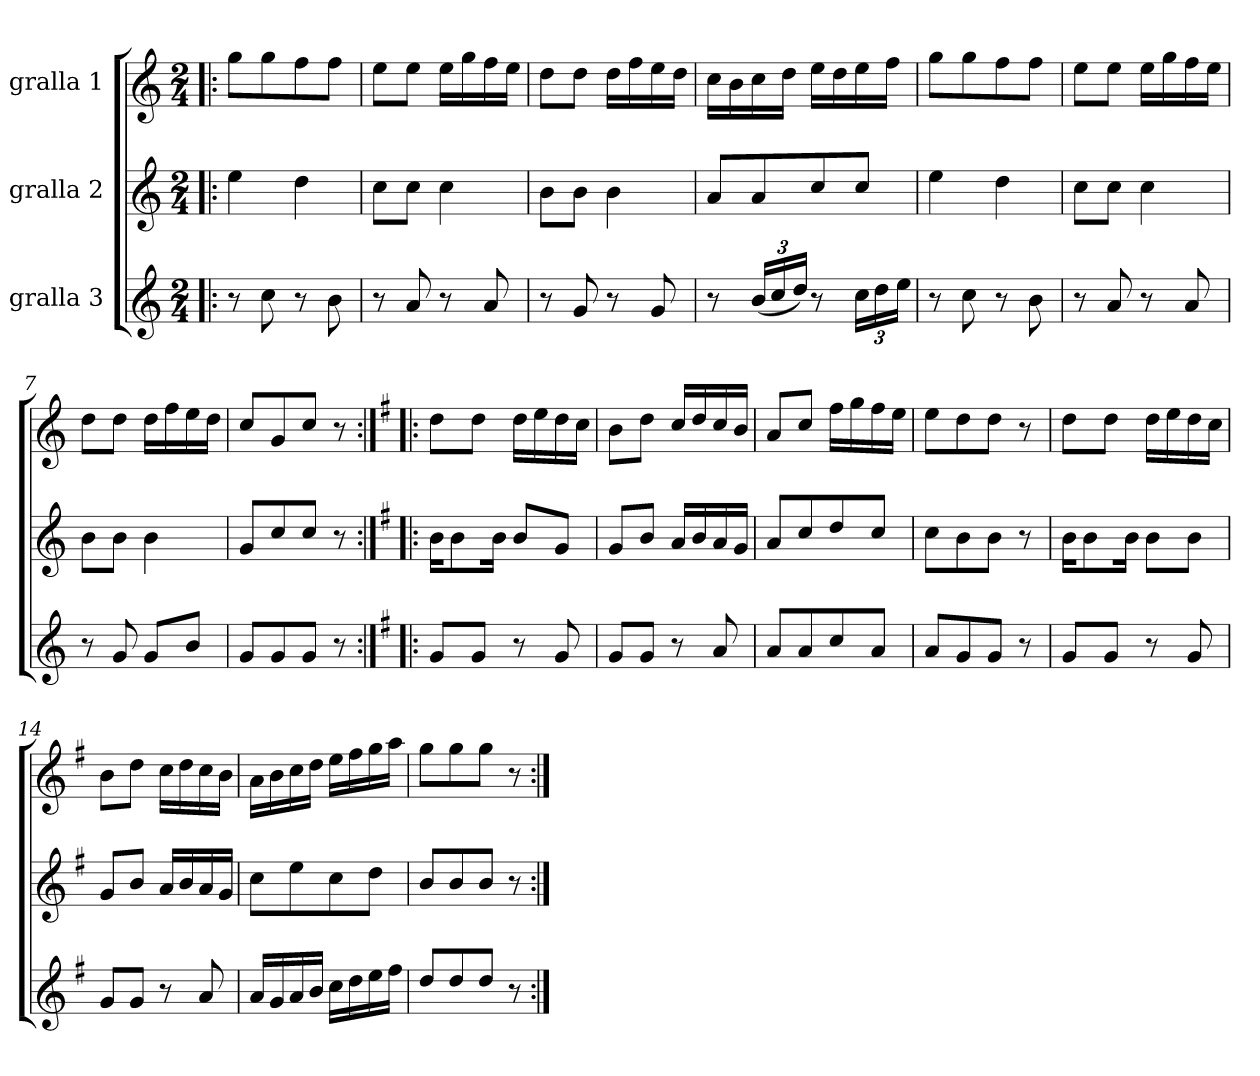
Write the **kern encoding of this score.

**kern	**kern	**kern
*part3	*part2	*part1
*staff3	*staff2	*staff1
*I"gralla 3	*I"gralla 2	*I"gralla 1
*clefG2	*clefG2	*clefG2
*k[]	*k[]	*k[]
*M2/4	*M2/4	*M2/4
=1!|:	=1!|:	=1!|:
8r	4ee\	8gg\L
8cc\	.	8gg\
8r	4dd\	8ff\
8b\	.	8ff\J
=2	=2	=2
8r	8cc\L	8ee\L
8a/	8cc\J	8ee\J
8r	4cc\	16ee\LL
.	.	16gg\
8a/	.	16ff\
.	.	16ee\JJ
=3	=3	=3
8r	8b\L	8dd\L
8g/	8b\J	8dd\J
8r	4b\	16dd\LL
.	.	16ff\
8g/	.	16ee\
.	.	16dd\JJ
=4	=4	=4
8r	8a/L	16cc\LL
.	.	16b\
*Xbrackettup	*	*
(<24b/LL	8a/	16cc\
24cc/	.	.
.	.	16dd\JJ
24dd/JJ)	.	.
8r	8cc/	16ee\LL
.	.	16dd\
24cc\LL	8cc/J	16ee\
24dd\	.	.
.	.	16ff\JJ
24ee\JJ	.	.
=5	=5	=5
8r	4ee\	8gg\L
8cc\	.	8gg\
8r	4dd\	8ff\
8b\	.	8ff\J
=6	=6	=6
8r	8cc\L	8ee\L
8a/	8cc\J	8ee\J
8r	4cc\	16ee\LL
.	.	16gg\
8a/	.	16ff\
.	.	16ee\JJ
!!LO:LB:g=z
=7	=7	=7
8r	8b\L	8dd\L
8g/	8b\J	8dd\J
8g/L	4b\	16dd\LL
.	.	16ff\
8b/J	.	16ee\
.	.	16dd\JJ
=8	=8	=8
8g/L	8g/L	8cc/L
8g/	8cc/	8g/
8g/J	8cc/J	8cc/J
8r	8r	8r
=9:|!|:	=9:|!|:	=9:|!|:
*k[f#]	*k[f#]	*k[f#]
8g/L	16b\KL	8dd\L
.	8b\	.
8g/J	.	8dd\J
.	16b\Jk	.
8r	8b/L	16dd\LL
.	.	16ee\
8g/	8g/J	16dd\
.	.	16cc\JJ
=10	=10	=10
8g/L	8g/L	8b\L
8g/J	8b/J	8dd\J
8r	16a/LL	16cc/LL
.	16b/	16dd/
8a/	16a/	16cc/
.	16g/JJ	16b/JJ
=11	=11	=11
8a/L	8a/L	8a/L
8a/	8cc/	8cc/J
8cc/	8dd/	16ff#\LL
.	.	16gg\
8a/J	8cc/J	16ff#\
.	.	16ee\JJ
=12	=12	=12
8a/L	8cc\L	8ee\L
8g/	8b\	8dd\
8g/J	8b\J	8dd\J
8r	8r	8r
=13	=13	=13
8g/L	16b\KL	8dd\L
.	8b\	.
8g/J	.	8dd\J
.	16b\Jk	.
8r	8b\L	16dd\LL
.	.	16ee\
8g/	8b\J	16dd\
.	.	16cc\JJ
!!LO:LB:g=z
=14	=14	=14
8g/L	8g/L	8b\L
8g/J	8b/J	8dd\J
8r	16a/LL	16cc\LL
.	16b/	16dd\
8a/	16a/	16cc\
.	16g/JJ	16b\JJ
=15	=15	=15
16a/LL	8cc\L	16a\LL
16g/	.	16b\
16a/	8ee\	16cc\
16b/JJ	.	16dd\JJ
16cc\LL	8cc\	16ee\LL
16dd\	.	16ff#\
16ee\	8dd\J	16gg\
16ff#\JJ	.	16aa\JJ
=16	=16	=16
8dd/L	8b/L	8gg\L
8dd/	8b/	8gg\
8dd/J	8b/J	8gg\J
8r	8r	8r
=:|!	=:|!	=:|!
*-	*-	*-
